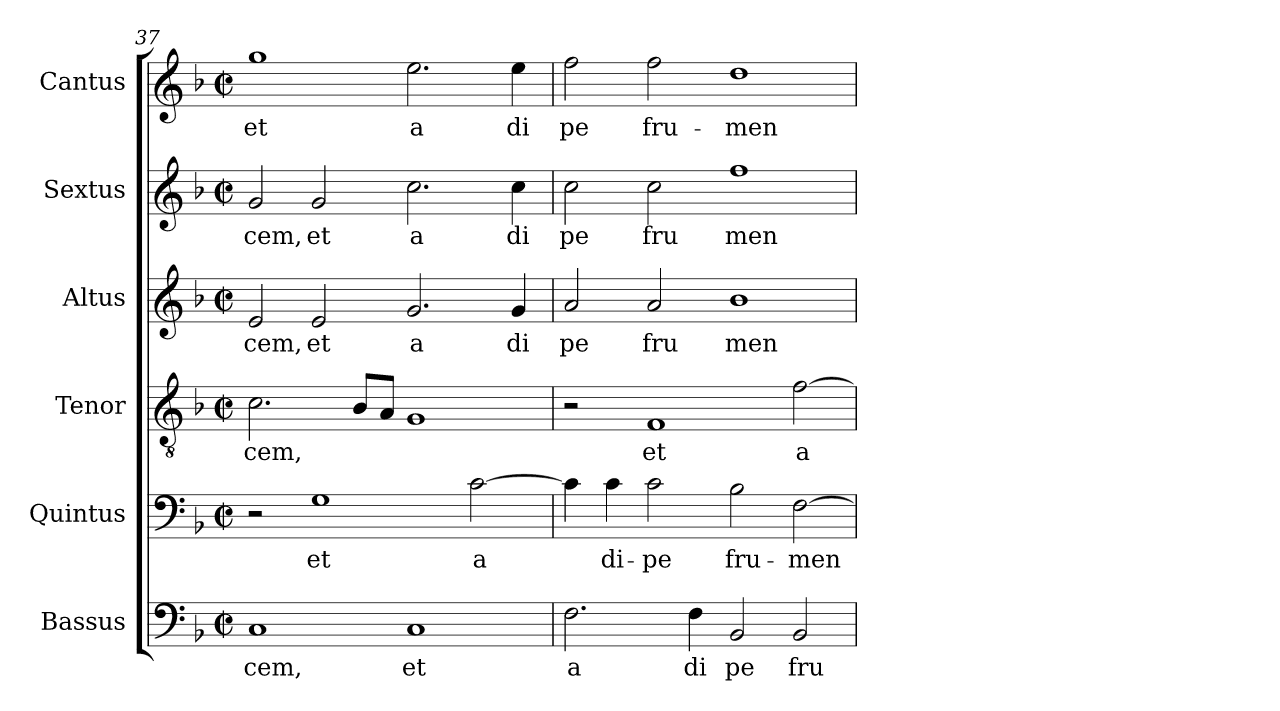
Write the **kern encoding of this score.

**kern	**text	**kern	**text	**kern	**text	**kern	**text	**kern	**text	**kern	**text
*part6	*part6	*part5	*part5	*part4	*part4	*part3	*part3	*part2	*part2	*part1	*part1
*staff6	*staff6	*staff5	*staff5	*staff4	*staff4	*staff3	*staff3	*staff2	*staff2	*staff1	*staff1
*I"Bassus	*	*I"Quintus	*	*I"Tenor	*	*I"Altus	*	*I"Sextus	*	*I"Cantus	*
*I'Bassus	*	*I'Quintus	*	*I'Tenor	*	*I'Altus	*	*I'Sextus	*	*I'Cantus	*
*clefF4	*	*clefF4	*	*clefGv2	*	*clefG2	*	*clefG2	*	*clefG2	*
*k[b-]	*	*k[b-]	*	*k[b-]	*	*k[b-]	*	*k[b-]	*	*k[b-]	*
*F:	*	*F:	*	*F:	*	*F:	*	*F:	*	*F:	*
*M2/2	*	*M2/2	*	*M2/2	*	*M2/2	*	*M2/2	*	*M2/2	*
*met(c|)	*	*met(c|)	*	*met(c|)	*	*met(c|)	*	*met(c|)	*	*met(c|)	*
=37	=37	=37	=37	=37	=37	=37	=37	=37	=37	=37	=37
!	!LO:LY:b:cj	!	!	!	!LO:LY:b	!	!LO:LY:b:cj	!	!LO:LY:b:cj	!	!LO:LY:b:cj
1C	cem,	2r	.	2.c\	-cem,	2e/	cem,	2g/	cem,	1gg	et
!	!	!	!LO:LY:b:cj	!	!	!	!LO:LY:b:cj	!	!LO:LY:b:cj	!	!
.	.	1G	et	.	.	2e/	et	2g/	et	.	.
.	.	.	.	8B-/L	.	.	.	.	.	.	.
.	.	.	.	8A/J	.	.	.	.	.	.	.
!	!LO:LY:b:cj	!	!	!	!	!	!LO:LY:b:cj	!	!LO:LY:b:cj	!	!LO:LY:b:cj
1C	et	.	.	1G	.	2.g/	a	2.cc\	a	2.ee\	a
!	!	!	!LO:LY:b:cj	!	!	!	!	!	!	!	!
.	.	[>2c\	a	.	.	.	.	.	.	.	.
!	!	!	!	!	!	!	!LO:LY:b:cj	!	!LO:LY:b:cj	!	!LO:LY:b:cj
.	.	.	.	.	.	4g/	di	4cc\	di	4ee\	di
!!LO:LB:g=z
=38	=38	=38	=38	=38	=38	=38	=38	=38	=38	=38	=38
!	!LO:LY:b:cj	!	!	!	!	!	!LO:LY:b:cj	!	!LO:LY:b:cj	!	!LO:LY:b:cj
2.F\	a	4c\]	.	2r	.	2a/	pe	2cc\	pe	2ff\	pe
!	!	!	!LO:LY:b:cj	!	!	!	!	!	!	!	!
.	.	4c\	di-	.	.	.	.	.	.	.	.
!	!	!	!LO:LY:b:cj	!	!LO:LY:b:cj	!	!LO:LY:b:cj	!	!LO:LY:b:cj	!	!LO:LY:b:cj
.	.	2c\	-pe	1F	et	2a/	fru	2cc\	fru	2ff\	fru-
!	!LO:LY:b:cj	!	!	!	!	!	!	!	!	!	!
4F\	di	.	.	.	.	.	.	.	.	.	.
!	!LO:LY:b:cj	!	!LO:LY:b:cj	!	!	!	!LO:LY:b:cj	!	!LO:LY:b:cj	!	!LO:LY:b:cj
2BB-/	pe	2B-\	fru-	.	.	1b-	men	1ff	men	1dd	-men-
!	!LO:LY:b:cj	!	!LO:LY:b	!	!LO:LY:b:cj	!	!	!	!	!	!
2BB-/	fru	[>2F\	-men-	[>2f\	a	.	.	.	.	.	.
=	=	=	=	=	=	=	=	=	=	=	=
*-	*-	*-	*-	*-	*-	*-	*-	*-	*-	*-	*-
